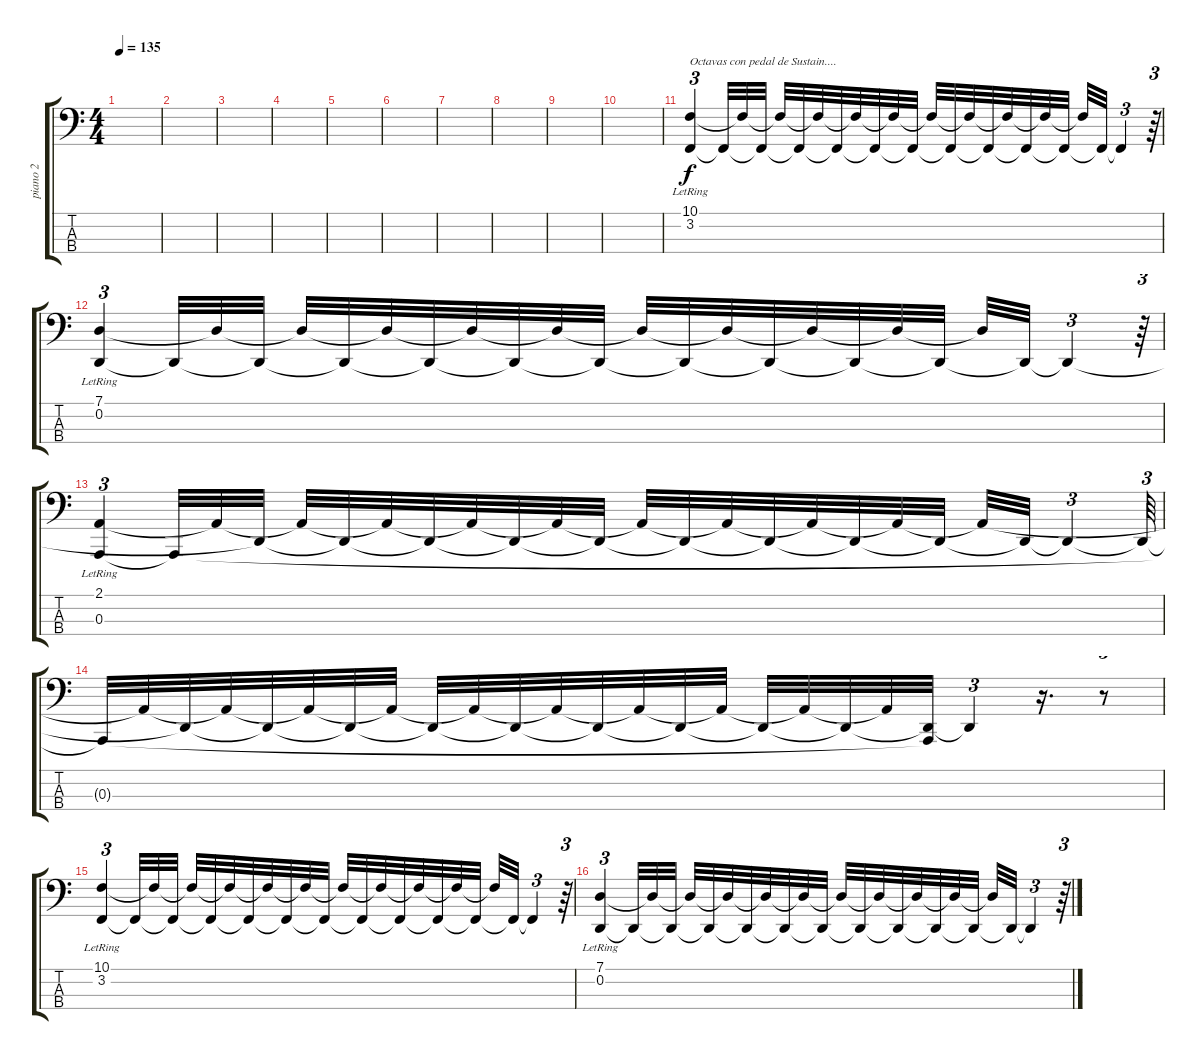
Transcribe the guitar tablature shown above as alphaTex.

\track ("piano 2" "piano 2") {instrument brightacousticpiano}
\staff {score tabs}
\tuning (G2 D2 A1 E1) {hide}
\ts (4 4)
\tempo 135
\clef f4
\ks c
|
|
|
|
|
|
|
|
|
|
(10.1{lr} 3.2{lr}).4{tu (3 2) txt "Octavas con pedal de Sustain...."} 3.2{t}.32 10.1{t}.32 3.2{t}.32 10.1{t}.32 3.2{t}.32 10.1{t}.32 3.2{t}.32 10.1{t}.32 3.2{t}.32 10.1{t}.32 3.2{t}.32 10.1{t}.32 3.2{t}.32 10.1{t}.32 3.2{t}.32 10.1{t}.32 3.2{t}.32 10.1{t}.32 3.2{t}.32 10.1{t}.32 3.2{t}.32 3.2{t}.4{tu (3 2)} r.64{tu (3 2)} |
(7.1{lr} 0.2{lr}).4{tu (3 2)} 0.2{t}.32 7.1{t}.32 0.2{t}.32 7.1{t}.32 0.2{t}.32 7.1{t}.32 0.2{t}.32 7.1{t}.32 0.2{t}.32 7.1{t}.32 0.2{t}.32 7.1{t}.32 0.2{t}.32 7.1{t}.32 0.2{t}.32 7.1{t}.32 0.2{t}.32 7.1{t}.32 0.2{t}.32 7.1{t}.32 0.2{t}.32 0.2{t}.4{tu (3 2)} r.64{tu (3 2)} |
(2.1{lr} 0.3{lr}).4{tu (3 2)} 0.3{t}.32 2.1{t}.32 0.2{t}.32 2.1{t}.32 0.2{t}.32 2.1{t}.32 0.2{t}.32 2.1{t}.32 0.2{t}.32 2.1{t}.32 0.2{t}.32 2.1{t}.32 0.2{t}.32 2.1{t}.32 0.2{t}.32 2.1{t}.32 0.2{t}.32 2.1{t}.32 0.2{t}.32 2.1{t}.32 0.2{t}.32 0.2{t}.4{tu (3 2)} 0.2{t}.64{tu (3 2)} |
0.3{t}.32 2.1{t}.32 0.2{t}.32 2.1{t}.32 0.2{t}.32 2.1{t}.32 0.2{t}.32 2.1{t}.32 0.2{t}.32 2.1{t}.32 0.2{t}.32 2.1{t}.32 0.2{t}.32 2.1{t}.32 0.2{t}.32 2.1{t}.32 0.2{t}.32 2.1{t}.32 0.2{t}.32 2.1{t}.32 (0.2{t} 0.3{t}).32 0.2{t}.4{tu (3 2)} r.16{d} r.8{tu (3 2)} |
(10.1{lr} 3.2{lr}).4{tu (3 2)} 3.2{t}.32 10.1{t}.32 3.2{t}.32 10.1{t}.32 3.2{t}.32 10.1{t}.32 3.2{t}.32 10.1{t}.32 3.2{t}.32 10.1{t}.32 3.2{t}.32 10.1{t}.32 3.2{t}.32 10.1{t}.32 3.2{t}.32 10.1{t}.32 3.2{t}.32 10.1{t}.32 3.2{t}.32 10.1{t}.32 3.2{t}.32 3.2{t}.4{tu (3 2)} r.64{tu (3 2)} |
(7.1{lr} 0.2{lr}).4{tu (3 2)} 0.2{t}.32 7.1{t}.32 0.2{t}.32 7.1{t}.32 0.2{t}.32 7.1{t}.32 0.2{t}.32 7.1{t}.32 0.2{t}.32 7.1{t}.32 0.2{t}.32 7.1{t}.32 0.2{t}.32 7.1{t}.32 0.2{t}.32 7.1{t}.32 0.2{t}.32 7.1{t}.32 0.2{t}.32 7.1{t}.32 0.2{t}.32 0.2{t}.4{tu (3 2)} r.64{tu (3 2)}
